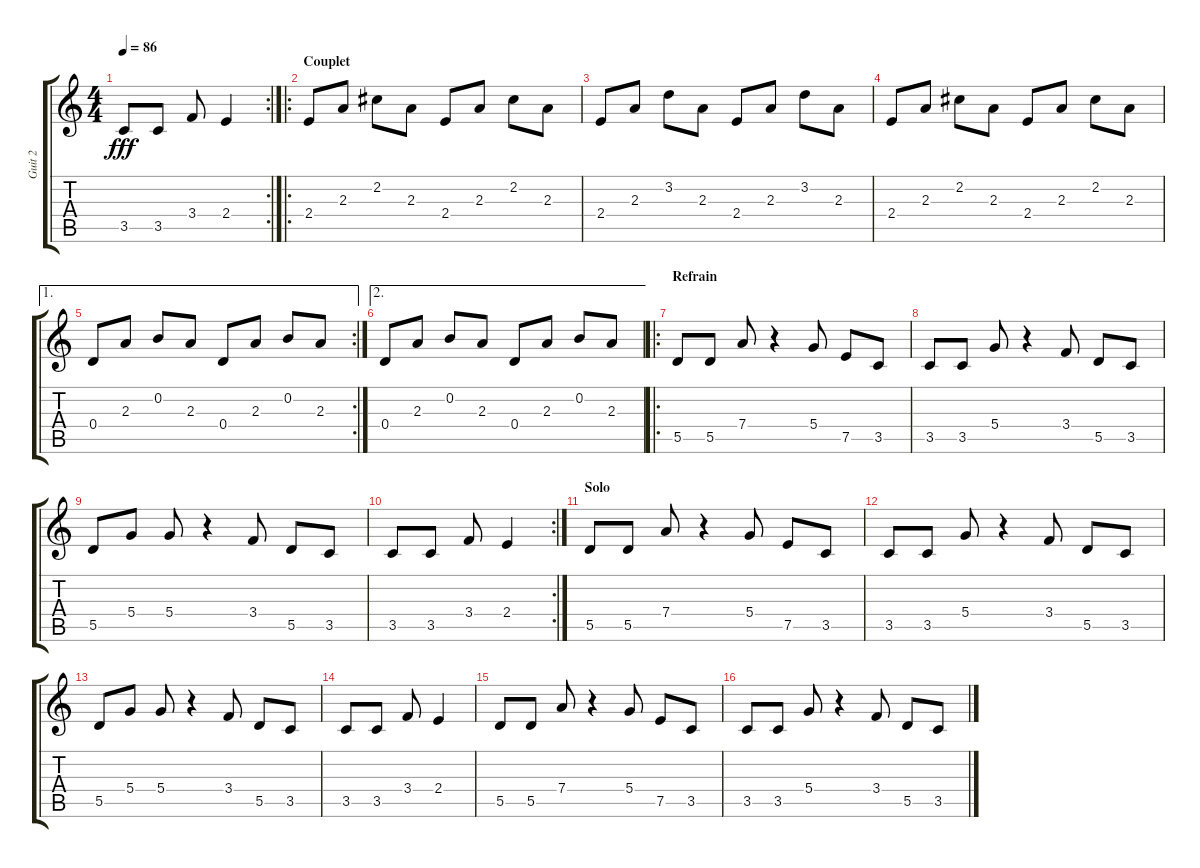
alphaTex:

\track ("Guit 2" "Guit 2") {instrument electricguitarmuted}
\staff {score tabs}
\tuning (E4 B3 G3 D3 A2 E2) {hide}
\rc 2
\ts (4 4)
\tempo 86
\clef g2
\ks c
3.5.8{dy fff} 3.5.8 3.4.8 2.4.4 |
\ro
\section ("" "Couplet")
2.4.8{instrument electricguitarmuted} 2.3.8 2.2.8 2.3.8 2.4.8 2.3.8 2.2.8 2.3.8 |
2.4.8 2.3.8 3.2.8 2.3.8 2.4.8 2.3.8 3.2.8 2.3.8 |
2.4.8 2.3.8 2.2.8 2.3.8 2.4.8 2.3.8 2.2.8 2.3.8 |
\ae 1
\rc 2
0.4.8 2.3.8 0.2.8 2.3.8 0.4.8 2.3.8 0.2.8 2.3.8 |
\ae 2
0.4.8 2.3.8 0.2.8 2.3.8 0.4.8 2.3.8 0.2.8 2.3.8 |
\ro
\section ("" "Refrain")
5.5.8 5.5.8 7.4.8 r.4 5.4.8 7.5.8 3.5.8 |
3.5.8 3.5.8 5.4.8 r.4 3.4.8 5.5.8 3.5.8 |
5.5.8 5.4.8 5.4.8 r.4 3.4.8 5.5.8 3.5.8 |
\rc 2
3.5.8 3.5.8 3.4.8 2.4.4 |
\section ("" "Solo")
5.5.8 5.5.8 7.4.8 r.4 5.4.8 7.5.8 3.5.8 |
3.5.8 3.5.8 5.4.8 r.4 3.4.8 5.5.8 3.5.8 |
5.5.8 5.4.8 5.4.8 r.4 3.4.8 5.5.8 3.5.8 |
3.5.8 3.5.8 3.4.8 2.4.4 |
5.5.8 5.5.8 7.4.8 r.4 5.4.8 7.5.8 3.5.8 |
3.5.8 3.5.8 5.4.8 r.4 3.4.8 5.5.8 3.5.8
